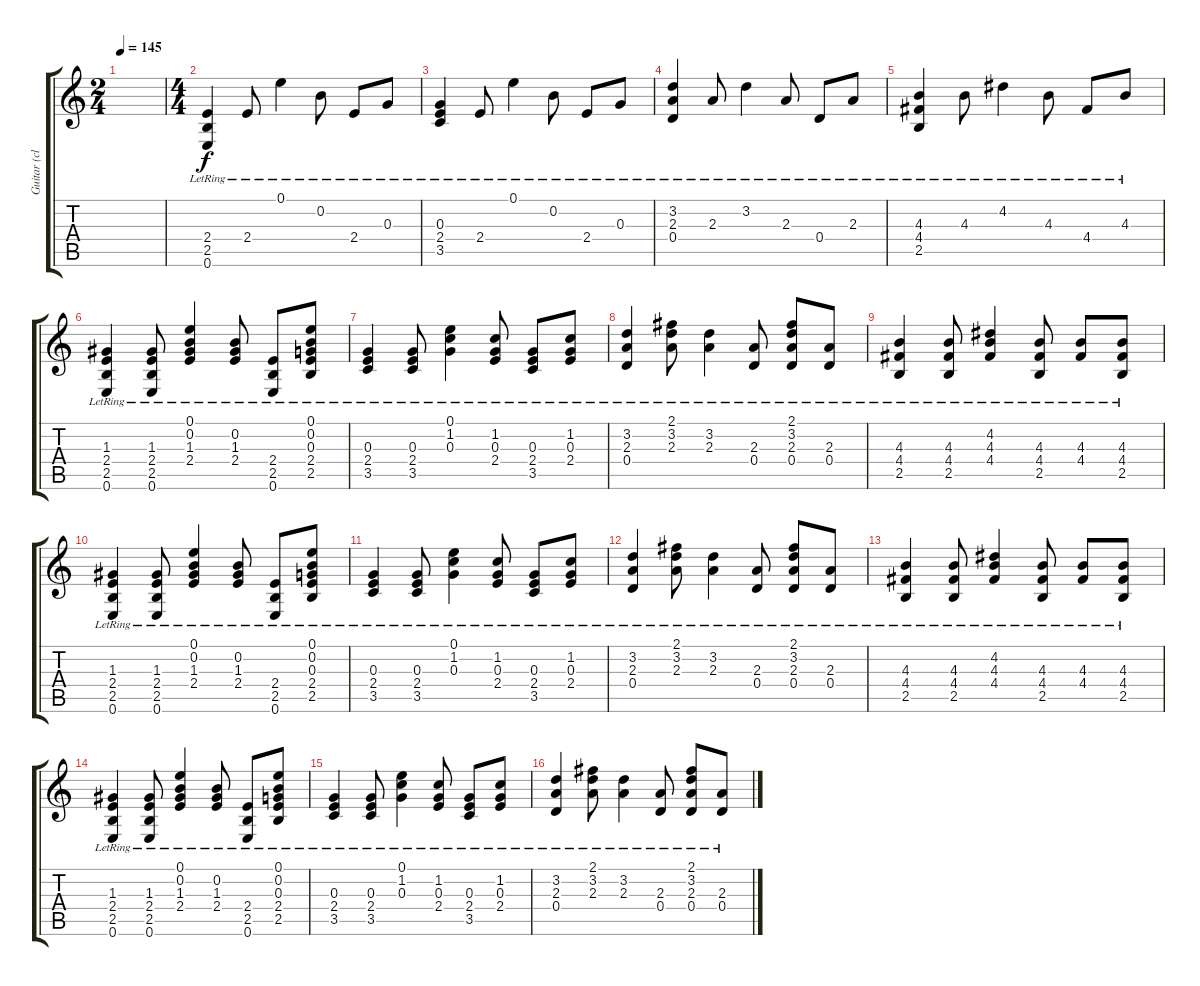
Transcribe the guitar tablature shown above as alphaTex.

\track ("Guitar (clean)" "Guitar (cl") {instrument electricguitarclean}
\staff {score tabs}
\tuning (E4 B3 G3 D3 A2 E2) {hide}
\ts (2 4)
\tempo 145
\clef g2
\ks c
|
\ts (4 4)
(2.4{lr} 2.5{lr} 0.6{lr}).4 2.4{lr}.8 0.1{lr}.4 0.2{lr}.8 2.4{lr}.8 0.3{lr}.8 |
(0.3{lr} 2.4{lr} 3.5{lr}).4 2.4{lr}.8 0.1{lr}.4 0.2{lr}.8 2.4{lr}.8 0.3{lr}.8 |
(3.2{lr} 2.3{lr} 0.4{lr}).4 2.3{lr}.8 3.2{lr}.4 2.3{lr}.8 0.4{lr}.8 2.3{lr}.8 |
(4.3{lr} 4.4{lr} 2.5{lr}).4 4.3{lr}.8 4.2{lr}.4 4.3{lr}.8 4.4{lr}.8 4.3{lr}.8 |
(1.3 2.4{lr} 2.5{lr} 0.6{lr}).4 (1.3 2.4{lr} 2.5 0.6).8 (0.1{lr} 0.2 1.3 2.4).4 (0.2{lr} 1.3 2.4).8 (2.4{lr} 2.5 0.6).8 (0.1 0.2 0.3{lr} 2.4 2.5).8 |
(0.3{lr} 2.4{lr} 3.5{lr}).4 (0.3 2.4{lr} 3.5).8 (0.1{lr} 1.2 0.3).4 (1.2{lr} 0.3 2.4).8 (0.3 2.4{lr} 3.5).8 (1.2 0.3{lr} 2.4).8 |
(3.2{lr} 2.3{lr} 0.4{lr}).4 (2.1 3.2 2.3{lr}).8 (3.2{lr} 2.3).4 (2.3{lr} 0.4).8 (2.1 3.2 2.3 0.4{lr}).8 (2.3{lr} 0.4).8 |
(4.3{lr} 4.4{lr} 2.5{lr}).4 (4.3{lr} 4.4 2.5).8 (4.2{lr} 4.3 4.4).4 (4.3{lr} 4.4 2.5).8 (4.3 4.4{lr}).8 (4.3{lr} 4.4 2.5).8 |
(1.3 2.4{lr} 2.5{lr} 0.6{lr}).4 (1.3 2.4{lr} 2.5 0.6).8 (0.1{lr} 0.2 1.3 2.4).4 (0.2{lr} 1.3 2.4).8 (2.4{lr} 2.5 0.6).8 (0.1 0.2 0.3{lr} 2.4 2.5).8 |
(0.3{lr} 2.4{lr} 3.5{lr}).4 (0.3 2.4{lr} 3.5).8 (0.1{lr} 1.2 0.3).4 (1.2{lr} 0.3 2.4).8 (0.3 2.4{lr} 3.5).8 (1.2 0.3{lr} 2.4).8 |
(3.2{lr} 2.3{lr} 0.4{lr}).4 (2.1 3.2 2.3{lr}).8 (3.2{lr} 2.3).4 (2.3{lr} 0.4).8 (2.1 3.2 2.3 0.4{lr}).8 (2.3{lr} 0.4).8 |
(4.3{lr} 4.4{lr} 2.5{lr}).4 (4.3{lr} 4.4 2.5).8 (4.2{lr} 4.3 4.4).4 (4.3{lr} 4.4 2.5).8 (4.3 4.4{lr}).8 (4.3{lr} 4.4 2.5).8 |
(1.3 2.4{lr} 2.5{lr} 0.6{lr}).4 (1.3 2.4{lr} 2.5 0.6).8 (0.1{lr} 0.2 1.3 2.4).4 (0.2{lr} 1.3 2.4).8 (2.4{lr} 2.5 0.6).8 (0.1 0.2 0.3{lr} 2.4 2.5).8 |
(0.3{lr} 2.4{lr} 3.5{lr}).4 (0.3 2.4{lr} 3.5).8 (0.1{lr} 1.2 0.3).4 (1.2{lr} 0.3 2.4).8 (0.3 2.4{lr} 3.5).8 (1.2 0.3{lr} 2.4).8 |
(3.2{lr} 2.3{lr} 0.4{lr}).4 (2.1 3.2 2.3{lr}).8 (3.2{lr} 2.3).4 (2.3{lr} 0.4).8 (2.1 3.2 2.3 0.4{lr}).8 (2.3{lr} 0.4).8
